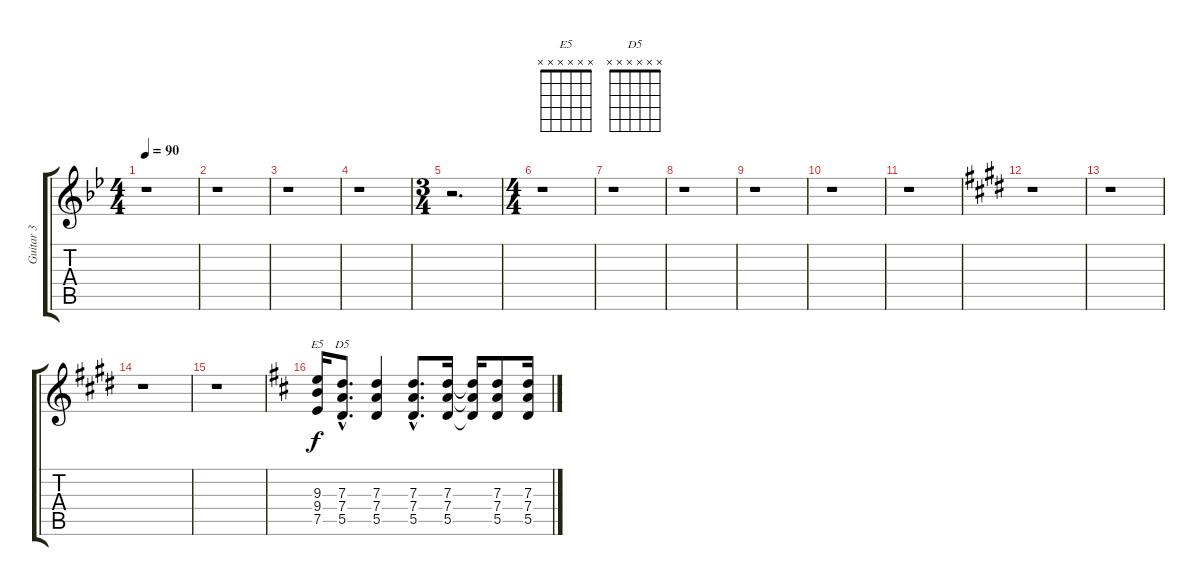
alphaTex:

\track ("Guitar 3" "Guitar 3") {instrument overdrivenguitar}
\staff {score tabs}
\tuning (E4 B3 G3 D3 A2 E2) {hide}
\chord ("E5" x x x x x x)
\chord ("D5" x x x x x x)
\ts (4 4)
\tempo 90
\clef g2
\ks bb
r.1{dy f} |
r.1 |
r.1 |
r.1 |
\ts (3 4)
r.2{d} |
\ts (4 4)
r.1 |
r.1 |
r.1 |
r.1 |
r.1 |
r.1 |
\ks e
r.1 |
r.1 |
r.1 |
r.1 |
\ks d
(9.3 9.4 7.5).16{ch "E5"} (7.3{hac} 7.4{hac} 5.5{hac}).8{d ch "D5"} (7.3 7.4 5.5).4 (7.3{hac} 7.4{hac} 5.5{hac}).8{d} (7.3 7.4 5.5).16 (7.3{t} 7.4{t} 5.5{t}).16 (7.3 7.4 5.5).8 (7.3 7.4 5.5).16
